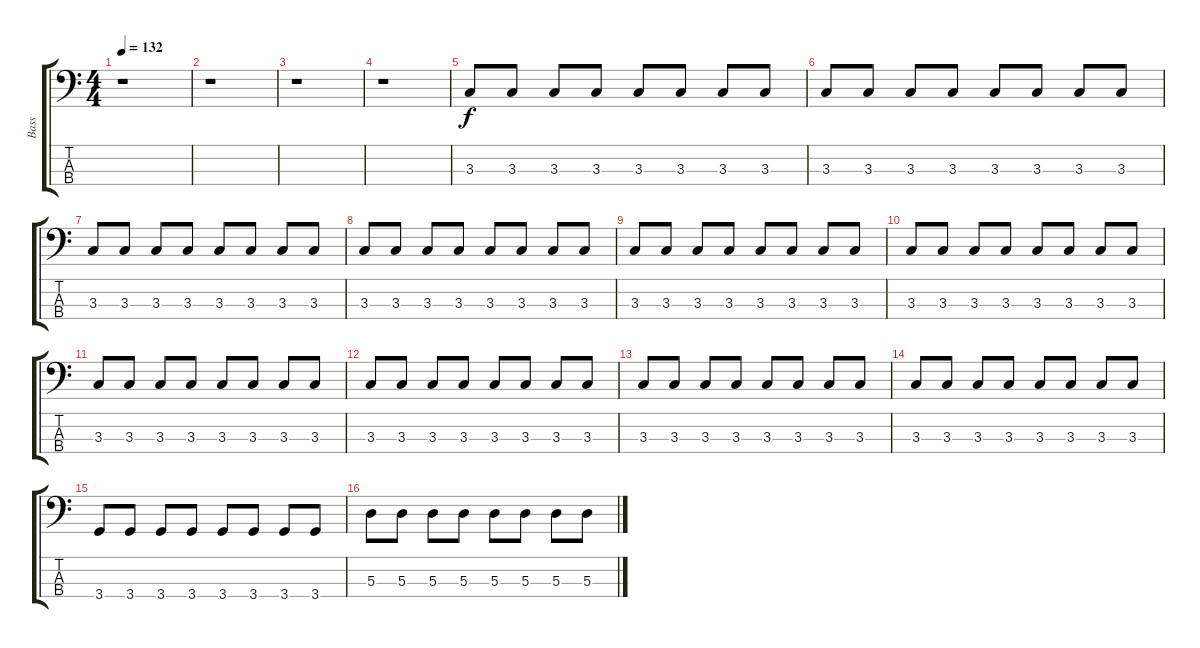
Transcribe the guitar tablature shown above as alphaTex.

\track ("Bass " "Bass ") {instrument electricbassfinger}
\staff {score tabs}
\tuning (G2 D2 A1 E1) {hide}
\ts (4 4)
\tempo 132
\clef f4
\ks c
r.1{dy f instrument electricbassfinger} |
r.1 |
r.1 |
r.1 |
3.3.8 3.3.8 3.3.8 3.3.8 3.3.8 3.3.8 3.3.8 3.3.8 |
3.3.8 3.3.8 3.3.8 3.3.8 3.3.8 3.3.8 3.3.8 3.3.8 |
3.3.8 3.3.8 3.3.8 3.3.8 3.3.8 3.3.8 3.3.8 3.3.8 |
3.3.8 3.3.8 3.3.8 3.3.8 3.3.8 3.3.8 3.3.8 3.3.8 |
3.3.8 3.3.8 3.3.8 3.3.8 3.3.8 3.3.8 3.3.8 3.3.8 |
3.3.8 3.3.8 3.3.8 3.3.8 3.3.8 3.3.8 3.3.8 3.3.8 |
3.3.8 3.3.8 3.3.8 3.3.8 3.3.8 3.3.8 3.3.8 3.3.8 |
3.3.8 3.3.8 3.3.8 3.3.8 3.3.8 3.3.8 3.3.8 3.3.8 |
3.3.8 3.3.8 3.3.8 3.3.8 3.3.8 3.3.8 3.3.8 3.3.8 |
3.3.8 3.3.8 3.3.8 3.3.8 3.3.8 3.3.8 3.3.8 3.3.8 |
3.4.8 3.4.8 3.4.8 3.4.8 3.4.8 3.4.8 3.4.8 3.4.8 |
5.3.8 5.3.8 5.3.8 5.3.8 5.3.8 5.3.8 5.3.8 5.3.8
